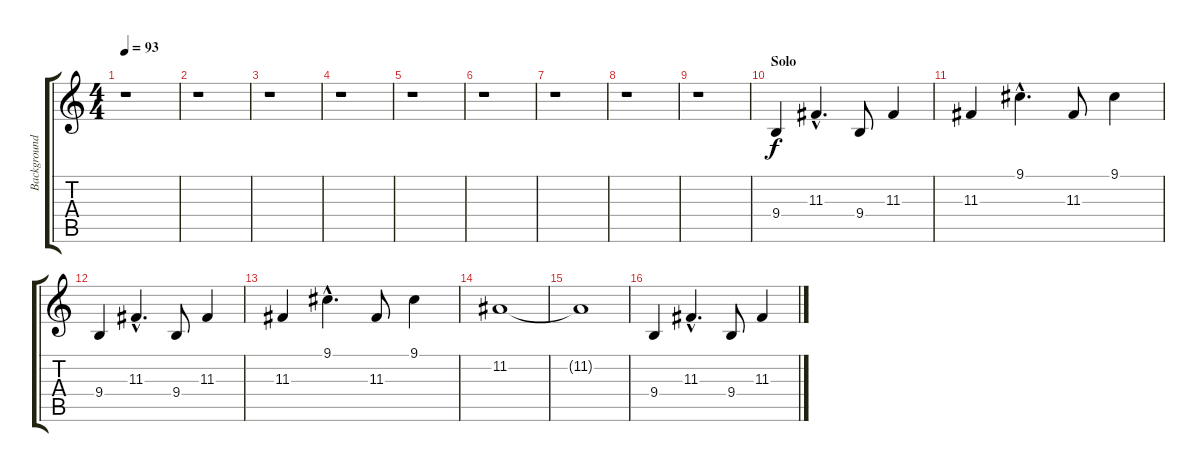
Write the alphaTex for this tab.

\track ("Background" "Background") {instrument pad1newage}
\staff {score tabs}
\tuning (E4 B3 G3 D3 A2 E2) {hide}
\ts (4 4)
\tempo 93
\clef g2
\ks c
r.1{dy f} |
r.1 |
r.1 |
r.1 |
r.1 |
r.1 |
r.1 |
r.1 |
r.1 |
\section ("" "Solo")
9.4.4{volume 16 instrument lead5charang} 11.3{hac}.4{d} 9.4.8 11.3.4 |
11.3.4 9.1{hac}.4{d} 11.3.8 9.1.4 |
9.4.4{volume 16 instrument lead5charang} 11.3{hac}.4{d} 9.4.8 11.3.4 |
11.3.4 9.1{hac}.4{d} 11.3.8 9.1.4 |
11.2.1 |
11.2{t}.1 |
9.4.4{volume 16 instrument lead5charang} 11.3{hac}.4{d} 9.4.8 11.3.4
